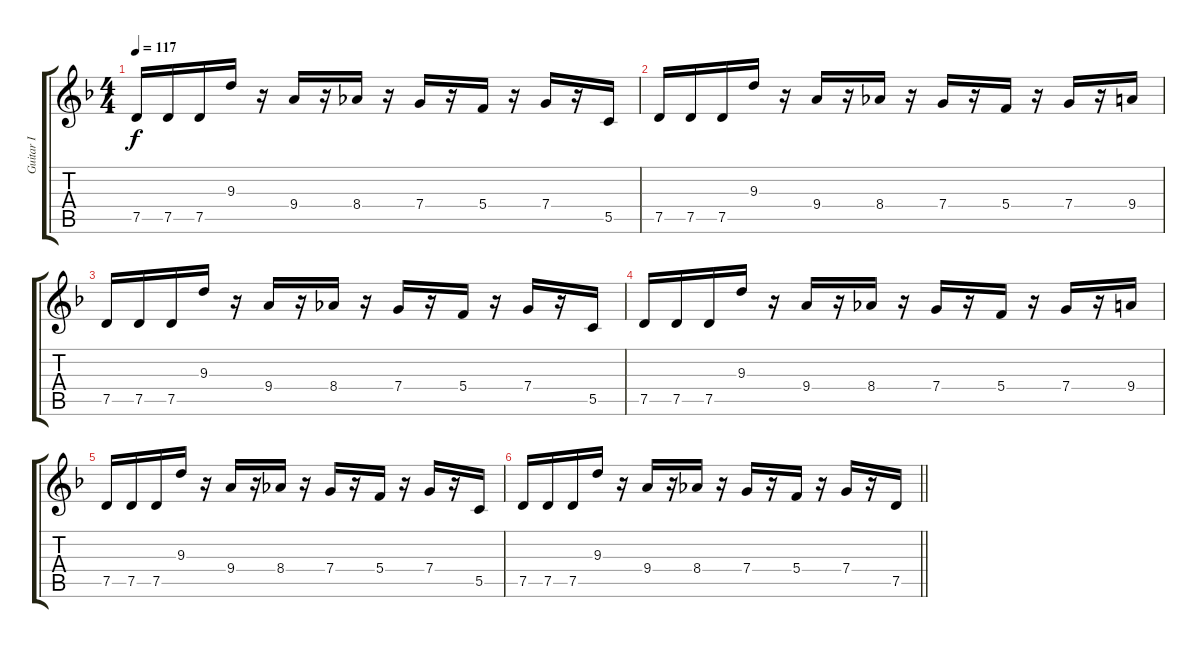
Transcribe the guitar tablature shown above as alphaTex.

\track ("Guitar I" "Guitar I") {instrument distortionguitar}
\staff {score tabs}
\tuning (D4 A3 F3 C3 G2 D2) {hide}
\ts (4 4)
\tempo 117
\clef g2
\ks dminor
7.5.16{dy f} 7.5.16 7.5.16 9.3.16 r.16 9.4.16 r.16 8.4.16 r.16 7.4.16 r.16 5.4.16 r.16 7.4.16 r.16 5.5.16 |
7.5.16 7.5.16 7.5.16 9.3.16 r.16 9.4.16 r.16 8.4.16 r.16 7.4.16 r.16 5.4.16 r.16 7.4.16 r.16 9.4.16 |
7.5.16 7.5.16 7.5.16 9.3.16 r.16 9.4.16 r.16 8.4.16 r.16 7.4.16 r.16 5.4.16 r.16 7.4.16 r.16 5.5.16 |
7.5.16 7.5.16 7.5.16 9.3.16 r.16 9.4.16 r.16 8.4.16 r.16 7.4.16 r.16 5.4.16 r.16 7.4.16 r.16 9.4.16 |
7.5.16 7.5.16 7.5.16 9.3.16 r.16 9.4.16 r.16 8.4.16 r.16 7.4.16 r.16 5.4.16 r.16 7.4.16 r.16 5.5.16 |
\barLineRight lightlight
7.5.16 7.5.16 7.5.16 9.3.16 r.16 9.4.16 r.16 8.4.16 r.16 7.4.16 r.16 5.4.16 r.16 7.4.16 r.16 7.5.16
